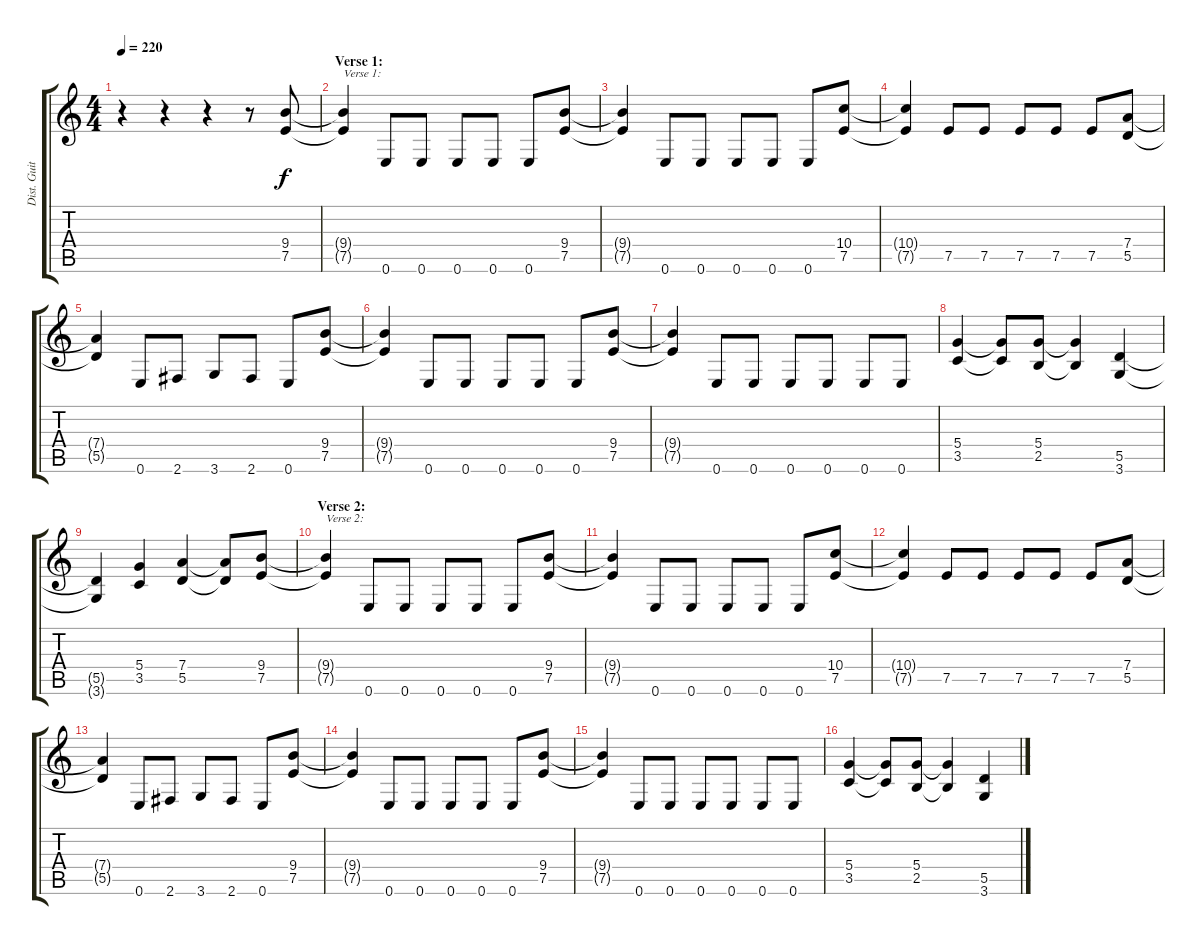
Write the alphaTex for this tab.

\track ("Dist. Guitarzz 2" "Dist. Guit") {instrument distortionguitar}
\staff {score tabs}
\tuning (E4 B3 G3 D3 A2 E2) {hide}
\ts (4 4)
\tempo 220
\clef g2
\ks c
r.4{dy f volume 10 instrument distortionguitar} r.4 r.4 r.8 (9.4 7.5).8 |
\section ("" "Verse 1:")
(9.4{t} 7.5{t}).4{txt "Verse 1:"} 0.6.8 0.6.8 0.6.8 0.6.8 0.6.8 (9.4 7.5).8 |
(9.4{t} 7.5{t}).4 0.6.8 0.6.8 0.6.8 0.6.8 0.6.8 (10.4 7.5).8 |
(10.4{t} 7.5{t}).4 7.5.8 7.5.8 7.5.8 7.5.8 7.5.8 (7.4 5.5).8 |
(7.4{t} 5.5{t}).4 0.6.8 2.6.8 3.6.8 2.6.8 0.6.8 (9.4 7.5).8 |
(9.4{t} 7.5{t}).4 0.6.8 0.6.8 0.6.8 0.6.8 0.6.8 (9.4 7.5).8 |
(9.4{t} 7.5{t}).4 0.6.8 0.6.8 0.6.8 0.6.8 0.6.8 0.6.8 |
(5.4 3.5).4 (5.4{t} 3.5{t}).8 (5.4 2.5).8 (5.4{t} 2.5{t}).4 (5.5 3.6).4 |
(5.5{t} 3.6{t}).4 (5.4 3.5).4 (7.4 5.5).4 (7.4{t} 5.5{t}).8 (9.4 7.5).8 |
\section ("" "Verse 2:")
(9.4{t} 7.5{t}).4{txt "Verse 2:"} 0.6.8 0.6.8 0.6.8 0.6.8 0.6.8 (9.4 7.5).8 |
(9.4{t} 7.5{t}).4 0.6.8 0.6.8 0.6.8 0.6.8 0.6.8 (10.4 7.5).8 |
(10.4{t} 7.5{t}).4 7.5.8 7.5.8 7.5.8 7.5.8 7.5.8 (7.4 5.5).8 |
(7.4{t} 5.5{t}).4 0.6.8 2.6.8 3.6.8 2.6.8 0.6.8 (9.4 7.5).8 |
(9.4{t} 7.5{t}).4 0.6.8 0.6.8 0.6.8 0.6.8 0.6.8 (9.4 7.5).8 |
(9.4{t} 7.5{t}).4 0.6.8 0.6.8 0.6.8 0.6.8 0.6.8 0.6.8 |
(5.4 3.5).4 (5.4{t} 3.5{t}).8 (5.4 2.5).8 (5.4{t} 2.5{t}).4 (5.5 3.6).4
